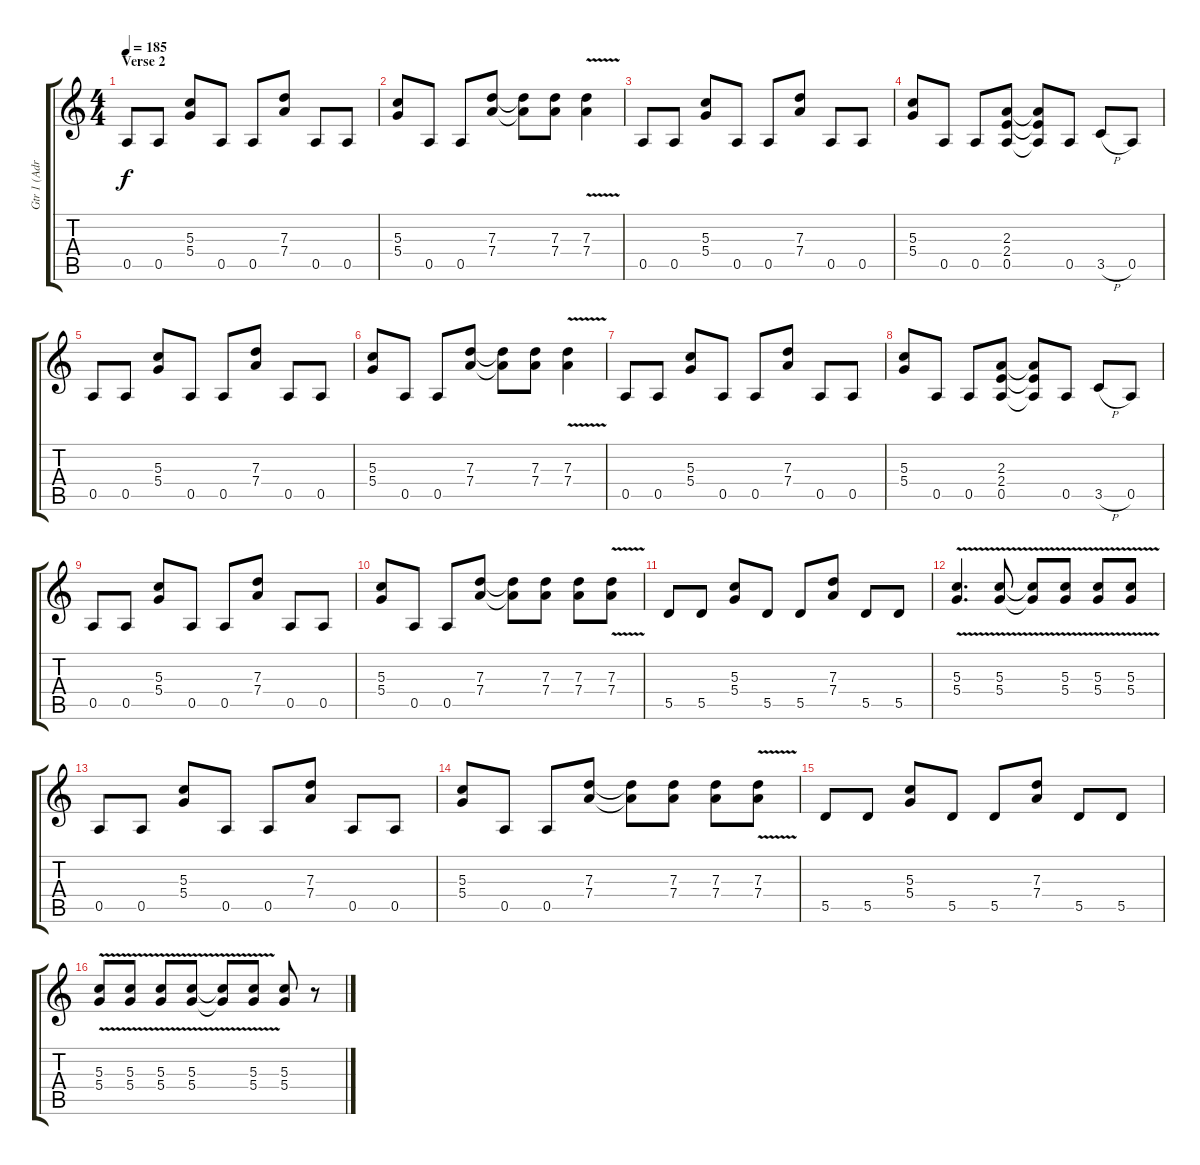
\track ("Gtr 1 (Adrian Smith" "Gtr 1 (Adr") {instrument distortionguitar}
\staff {score tabs}
\tuning (E4 B3 G3 D3 A2 E2) {hide}
\ts (4 4)
\section ("" "Verse 2")
\tempo 185
\clef g2
\ks c
0.5.8{dy f} 0.5.8 (5.3 5.4).8 0.5.8 0.5.8 (7.3 7.4).8 0.5.8 0.5.8 |
(5.3 5.4).8 0.5.8 0.5.8 (7.3 7.4).8 (7.3{t} 7.4{t}).8 (7.3 7.4).8 (7.3{v} 7.4{v}).4 |
0.5.8 0.5.8 (5.3 5.4).8 0.5.8 0.5.8 (7.3 7.4).8 0.5.8 0.5.8 |
(5.3 5.4).8 0.5.8 0.5.8 (2.3 2.4 0.5).8 (2.3{t} 2.4{t} 0.5{t}).8 0.5.8 3.5{h}.8 0.5.8 |
0.5.8 0.5.8 (5.3 5.4).8 0.5.8 0.5.8 (7.3 7.4).8 0.5.8 0.5.8 |
(5.3 5.4).8 0.5.8 0.5.8 (7.3 7.4).8 (7.3{t} 7.4{t}).8 (7.3 7.4).8 (7.3{v} 7.4{v}).4 |
0.5.8 0.5.8 (5.3 5.4).8 0.5.8 0.5.8 (7.3 7.4).8 0.5.8 0.5.8 |
(5.3 5.4).8 0.5.8 0.5.8 (2.3 2.4 0.5).8 (2.3{t} 2.4{t} 0.5{t}).8 0.5.8 3.5{h}.8 0.5.8 |
0.5.8 0.5.8 (5.3 5.4).8 0.5.8 0.5.8 (7.3 7.4).8 0.5.8 0.5.8 |
(5.3 5.4).8 0.5.8 0.5.8 (7.3 7.4).8 (7.3{t} 7.4{t}).8 (7.3 7.4).8 (7.3 7.4).8 (7.3{v} 7.4{v}).8 |
5.5.8 5.5.8 (5.3 5.4).8 5.5.8 5.5.8 (7.3 7.4).8 5.5.8 5.5.8 |
(5.3{v} 5.4{v}).4{d} (5.3{v} 5.4{v}).8 (5.3{t} 5.4{t}).8 (5.3{v} 5.4{v}).8 (5.3{v} 5.4{v}).8 (5.3{v} 5.4{v}).8 |
0.5.8 0.5.8 (5.3 5.4).8 0.5.8 0.5.8 (7.3 7.4).8 0.5.8 0.5.8 |
(5.3 5.4).8 0.5.8 0.5.8 (7.3 7.4).8 (7.3{t} 7.4{t}).8 (7.3 7.4).8 (7.3 7.4).8 (7.3{v} 7.4{v}).8 |
5.5.8 5.5.8 (5.3 5.4).8 5.5.8 5.5.8 (7.3 7.4).8 5.5.8 5.5.8 |
(5.3{v} 5.4{v}).8 (5.3{v} 5.4{v}).8 (5.3{v} 5.4{v}).8 (5.3{v} 5.4{v}).8 (5.3{t} 5.4{t}).8 (5.3{v} 5.4{v}).8 (5.3 5.4).8 r.8
